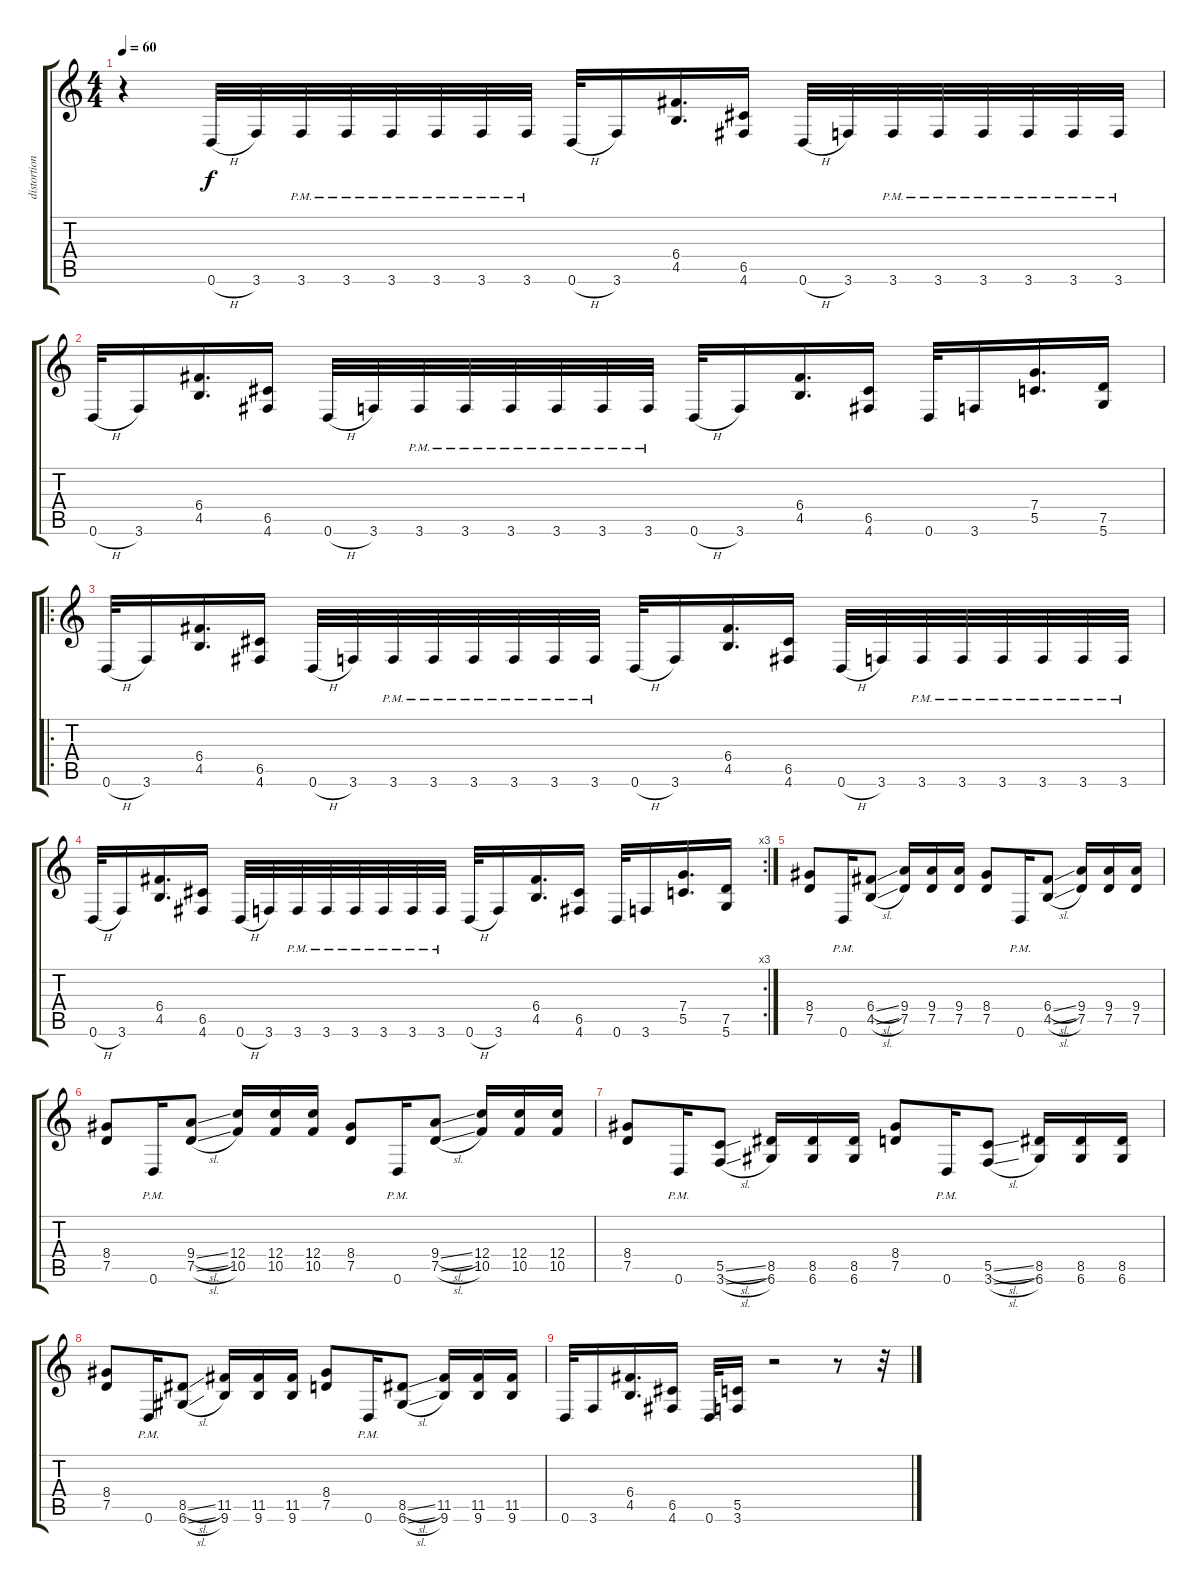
\track ("distortion 2" "distortion") {instrument distortionguitar}
\staff {score tabs}
\tuning (D4 A3 F3 C3 G2 D2) {hide}
\ts (4 4)
\tempo 60
\clef g2
\ks c
r.4{dy f} 0.6{h}.32 3.6.32 3.6{pm}.32 3.6{pm}.32 3.6{pm}.32 3.6{pm}.32 3.6{pm}.32 3.6{pm}.32 0.6{h}.32 3.6.16 (6.4 4.5).16{d} (6.5 4.6).16 0.6{h}.32 3.6.32 3.6{pm}.32 3.6{pm}.32 3.6{pm}.32 3.6{pm}.32 3.6{pm}.32 3.6{pm}.32 |
0.6{h}.32 3.6.16 (6.4 4.5).16{d} (6.5 4.6).16 0.6{h}.32 3.6.32 3.6{pm}.32 3.6{pm}.32 3.6{pm}.32 3.6{pm}.32 3.6{pm}.32 3.6{pm}.32 0.6{h}.32 3.6.16 (6.4 4.5).16{d} (6.5 4.6).16 0.6.32 3.6.16 (7.4 5.5).16{d} (7.5 5.6).16 |
\ro
0.6{h}.32 3.6.16 (6.4 4.5).16{d} (6.5 4.6).16 0.6{h}.32 3.6.32 3.6{pm}.32 3.6{pm}.32 3.6{pm}.32 3.6{pm}.32 3.6{pm}.32 3.6{pm}.32 0.6{h}.32 3.6.16 (6.4 4.5).16{d} (6.5 4.6).16 0.6{h}.32 3.6.32 3.6{pm}.32 3.6{pm}.32 3.6{pm}.32 3.6{pm}.32 3.6{pm}.32 3.6{pm}.32 |
\rc 3
0.6{h}.32 3.6.16 (6.4 4.5).16{d} (6.5 4.6).16 0.6{h}.32 3.6.32 3.6{pm}.32 3.6{pm}.32 3.6{pm}.32 3.6{pm}.32 3.6{pm}.32 3.6{pm}.32 0.6{h}.32 3.6.16 (6.4 4.5).16{d} (6.5 4.6).16 0.6.32 3.6.16 (7.4 5.5).16{d} (7.5 5.6).16 |
(8.4 7.5).8 0.6{pm}.16 (6.4{sl} 4.5{sl}).8 (9.4 7.5).16 (9.4 7.5).16 (9.4 7.5).16 (8.4 7.5).8 0.6{pm}.16 (6.4{sl} 4.5{sl}).8 (9.4 7.5).16 (9.4 7.5).16 (9.4 7.5).16 |
(8.4 7.5).8 0.6{pm}.16 (9.4{sl} 7.5{sl}).8 (12.4 10.5).16 (12.4 10.5).16 (12.4 10.5).16 (8.4 7.5).8 0.6{pm}.16 (9.4{sl} 7.5{sl}).8 (12.4 10.5).16 (12.4 10.5).16 (12.4 10.5).16 |
(8.4 7.5).8 0.6{pm}.16 (5.5{sl} 3.6{sl}).8 (8.5 6.6).16 (8.5 6.6).16 (8.5 6.6).16 (8.4 7.5).8 0.6{pm}.16 (5.5{sl} 3.6{sl}).8 (8.5 6.6).16 (8.5 6.6).16 (8.5 6.6).16 |
(8.4 7.5).8 0.6{pm}.16 (8.5{sl} 6.6{sl}).8 (11.5 9.6).16 (11.5 9.6).16 (11.5 9.6).16 (8.4 7.5).8 0.6{pm}.16 (8.5{sl} 6.6{sl}).8 (11.5 9.6).16 (11.5 9.6).16 (11.5 9.6).16 |
0.6.32 3.6.16 (6.4 4.5).16{d} (6.5 4.6).16 0.6.32 (5.5 3.6).16 r.2 r.8 r.32
